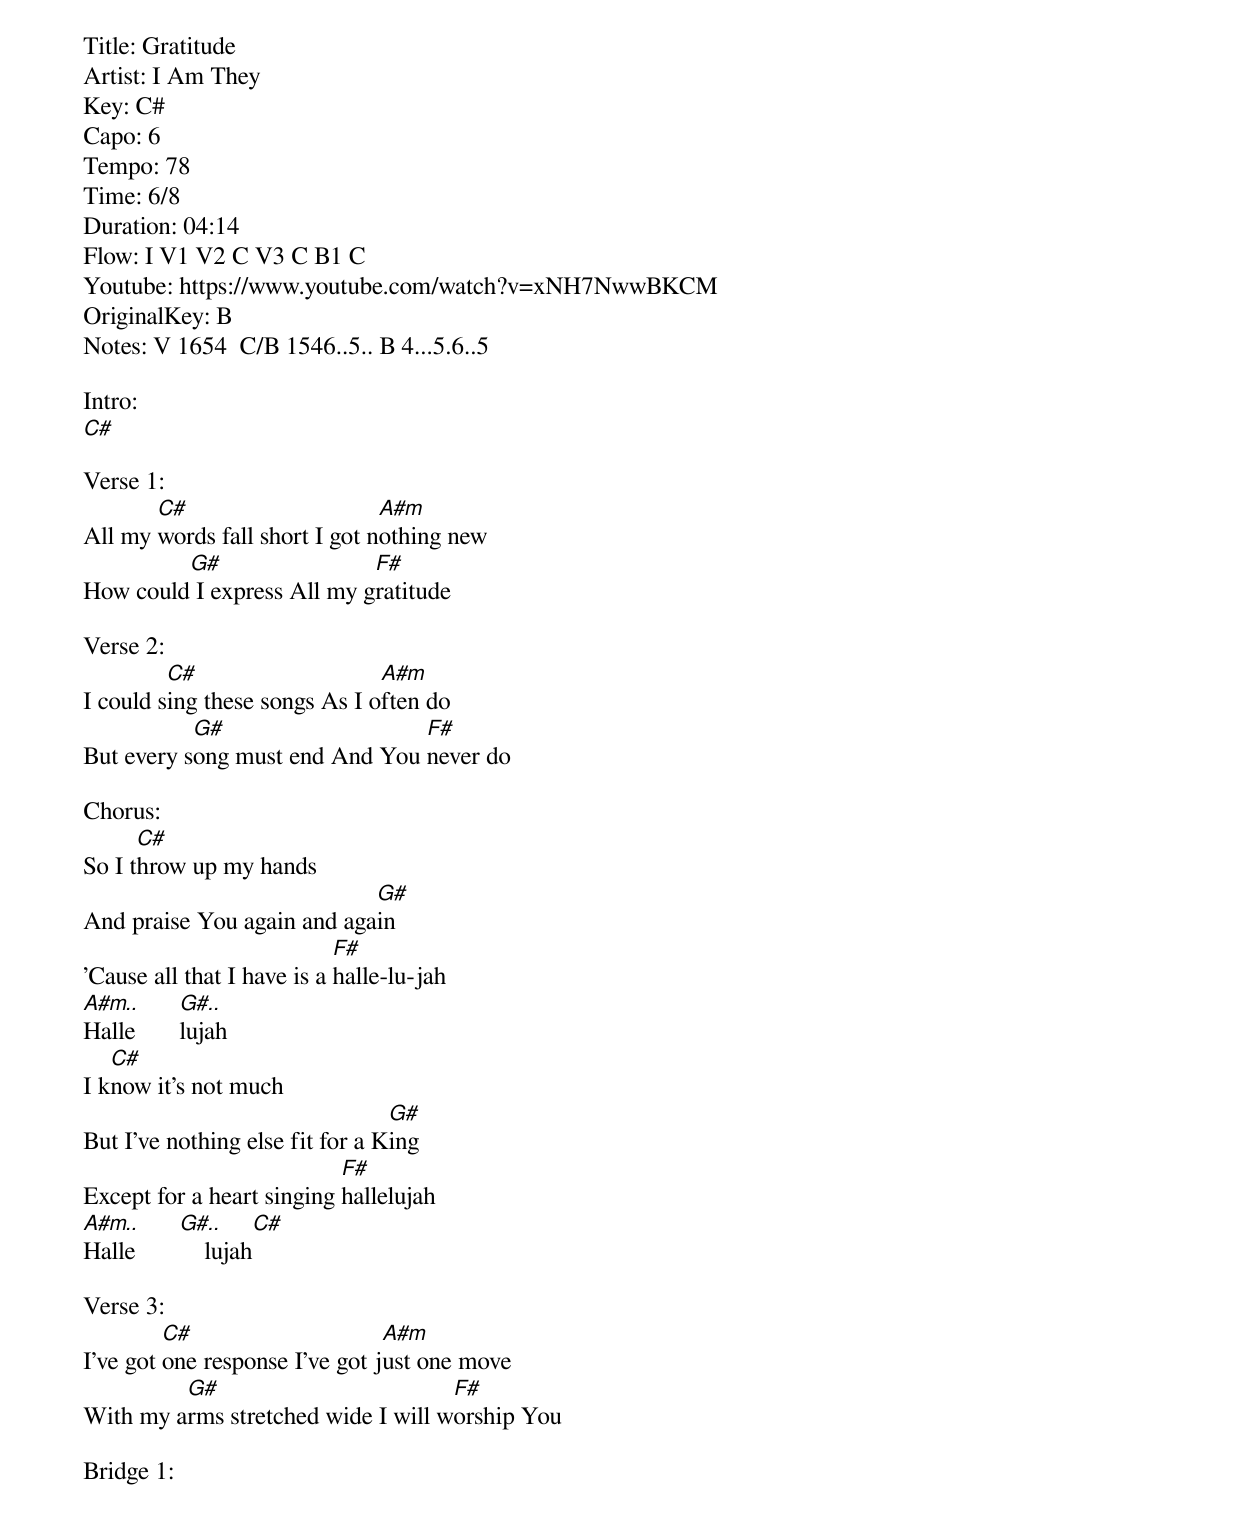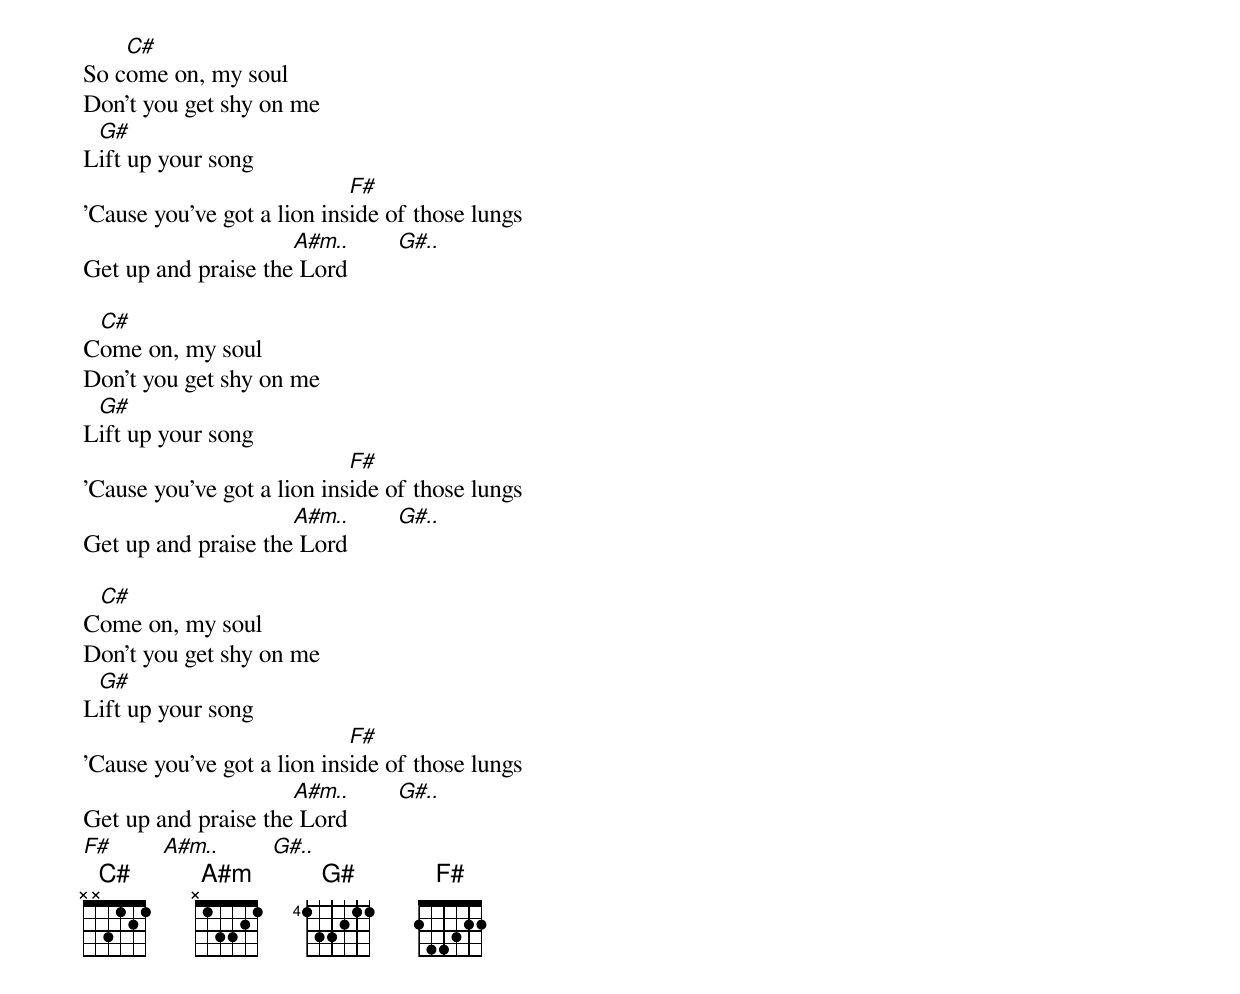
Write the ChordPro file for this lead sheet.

Title: Gratitude
Artist: I Am They
Key: C#
Capo: 6
Tempo: 78
Time: 6/8
Duration: 04:14
Flow: I V1 V2 C V3 C B1 C
Youtube: https://www.youtube.com/watch?v=xNH7NwwBKCM
OriginalKey: B
Notes: V 1654  C/B 1546..5.. B 4...5.6..5

Intro:
[C#]

Verse 1:
All my [C#]words fall short I got n[A#m]othing new
How could[G#] I express All my g[F#]ratitude

Verse 2:
I could s[C#]ing these songs As I o[A#m]ften do
But every s[G#]ong must end And You [F#]never do

Chorus:
So I t[C#]hrow up my hands
And praise You again and aga[G#]in
'Cause all that I have is a [F#]halle-lu-jah
[A#m..]Halle       [G#..]lujah
I k[C#]now it's not much
But I've nothing else fit for a K[G#]ing
Except for a heart singing [F#]hallelujah
[A#m..]Halle       [G#..]    lujah[C#]

Verse 3:
I've got [C#]one response I've got j[A#m]ust one move
With my a[G#]rms stretched wide I will w[F#]orship You

Bridge 1:
So c[C#]ome on, my soul
Don't you get shy on me
L[G#]ift up your song
'Cause you've got a lion ins[F#]ide of those lungs
Get up and praise the[A#m..] Lord        [G#..]

C[C#]ome on, my soul
Don't you get shy on me
L[G#]ift up your song
'Cause you've got a lion ins[F#]ide of those lungs
Get up and praise the[A#m..] Lord        [G#..]

C[C#]ome on, my soul
Don't you get shy on me
L[G#]ift up your song
'Cause you've got a lion ins[F#]ide of those lungs
Get up and praise the[A#m..] Lord        [G#..]
[F#]        [A#m..]        [G#..]
